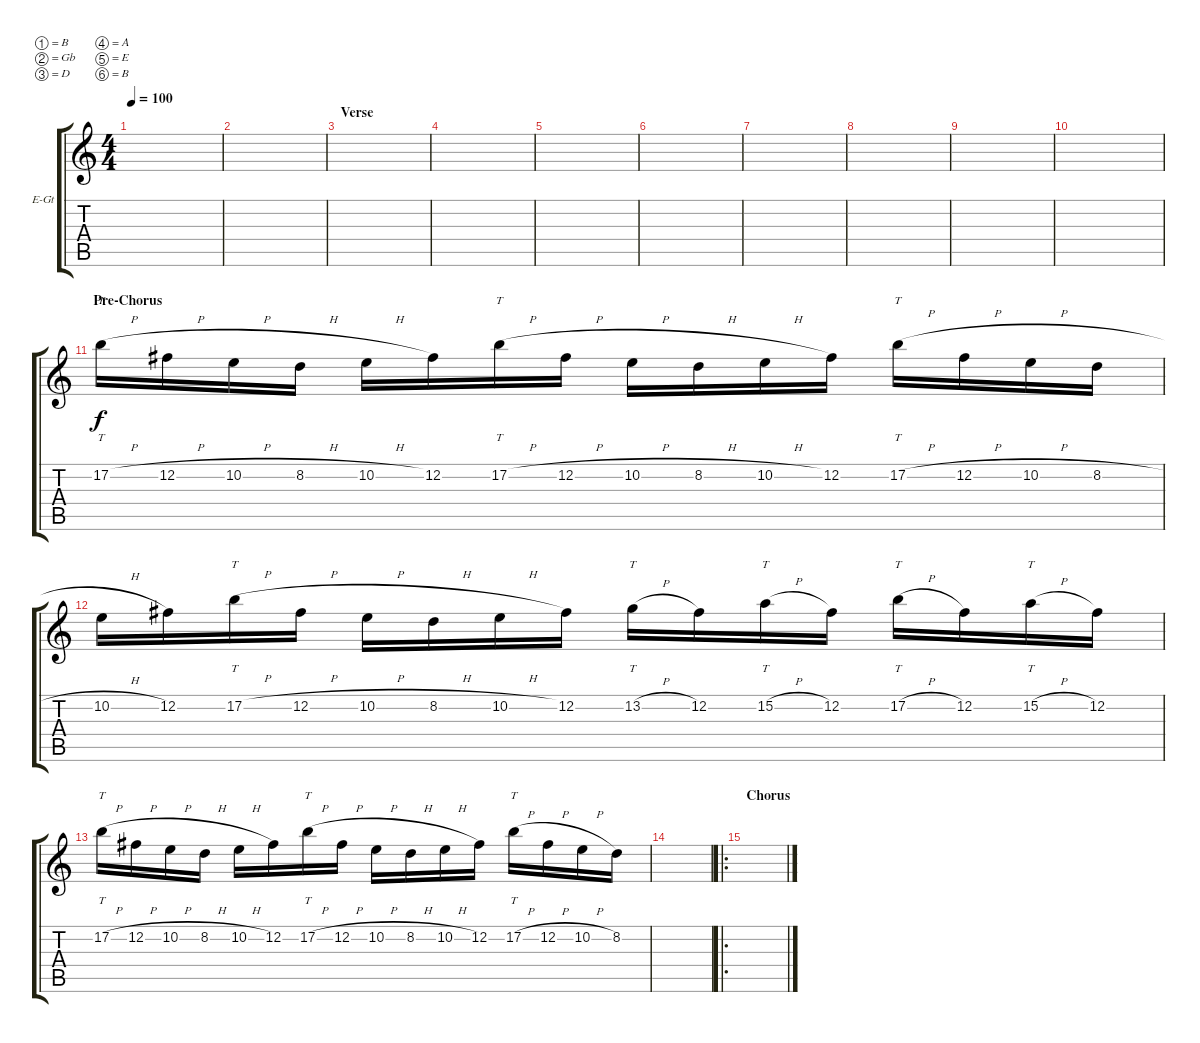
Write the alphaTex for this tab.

\bracketExtendMode groupsimilarinstruments
\firstSystemTrackNameOrientation horizontal
\otherSystemsTrackNameOrientation horizontal
\track ("Lead Guitar 2" "E-Gt") {instrument overdrivenguitar}
\staff {score tabs}
\tuning (B3 Gb3 D3 A2 E2 B1)
\ts (4 4)
\tempo 100
\clef g2
\ks c
|
|
\section ("" "Verse")
|
|
|
|
|
|
|
|
\section ("" "Pre-Chorus")
17.2{h}.16{tt} 12.2{h}.16 10.2{h}.16 8.2{h}.16 10.2{h}.16 12.2.16 17.2{h}.16{tt} 12.2{h}.16 10.2{h}.16 8.2{h}.16 10.2{h}.16 12.2.16 17.2{h}.16{tt} 12.2{h}.16 10.2{h}.16 8.2{h}.16 |
10.2{h}.16 12.2.16 17.2{h}.16{tt} 12.2{h}.16 10.2{h}.16 8.2{h}.16 10.2{h}.16 12.2.16 13.2{h}.16{tt} 12.2.16 15.2{h}.16{tt} 12.2.16 17.2{h}.16{tt} 12.2.16 15.2{h}.16{tt} 12.2.16 |
17.2{h}.16{tt} 12.2{h}.16 10.2{h}.16 8.2{h}.16 10.2{h}.16 12.2.16 17.2{h}.16{tt} 12.2{h}.16 10.2{h}.16 8.2{h}.16 10.2{h}.16 12.2.16 17.2{h}.16{tt} 12.2{h}.16 10.2{h}.16 8.2.16 |
|
\ro
\section ("" "Chorus")
